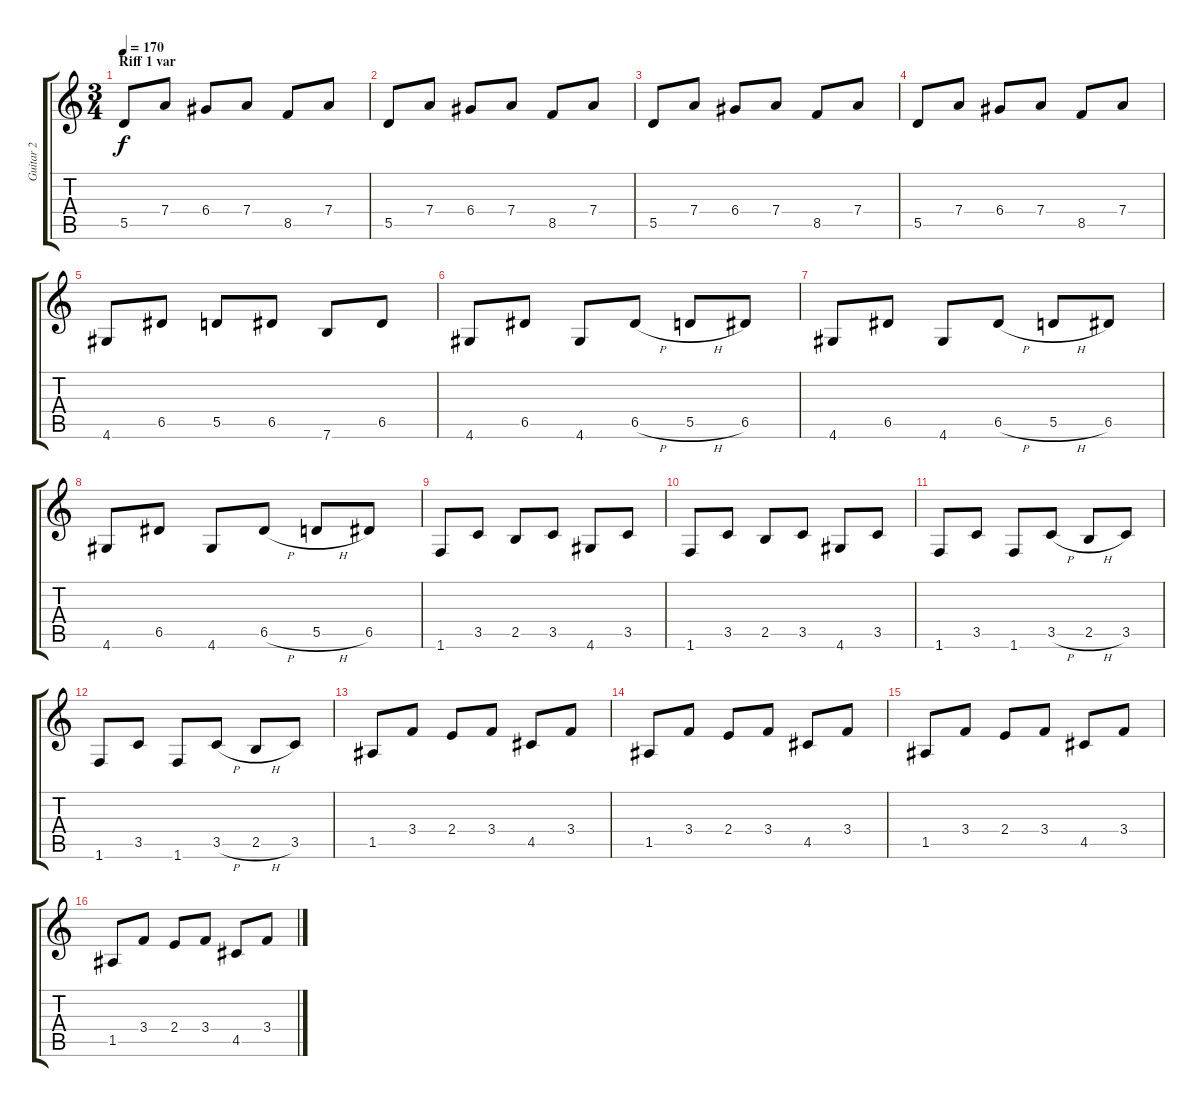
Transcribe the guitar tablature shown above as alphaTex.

\track ("Guitar 2" "Guitar 2") {instrument overdrivenguitar}
\staff {score tabs}
\tuning (E4 B3 G3 D3 A2 E2) {hide}
\ts (3 4)
\section ("" "Riff 1 var")
\tempo 170
\clef g2
\ks c
5.5.8{dy f} 7.4.8 6.4.8 7.4.8 8.5.8 7.4.8 |
5.5.8 7.4.8 6.4.8 7.4.8 8.5.8 7.4.8 |
5.5.8 7.4.8 6.4.8 7.4.8 8.5.8 7.4.8 |
5.5.8 7.4.8 6.4.8 7.4.8 8.5.8 7.4.8 |
4.6.8 6.5.8 5.5.8 6.5.8 7.6.8 6.5.8 |
4.6.8 6.5.8 4.6.8 6.5{h}.8 5.5{h}.8 6.5.8 |
4.6.8 6.5.8 4.6.8 6.5{h}.8 5.5{h}.8 6.5.8 |
4.6.8 6.5.8 4.6.8 6.5{h}.8 5.5{h}.8 6.5.8 |
1.6.8 3.5.8 2.5.8 3.5.8 4.6.8 3.5.8 |
1.6.8 3.5.8 2.5.8 3.5.8 4.6.8 3.5.8 |
1.6.8 3.5.8 1.6.8 3.5{h}.8 2.5{h}.8 3.5.8 |
1.6.8 3.5.8 1.6.8 3.5{h}.8 2.5{h}.8 3.5.8 |
1.5.8 3.4.8 2.4.8 3.4.8 4.5.8 3.4.8 |
1.5.8 3.4.8 2.4.8 3.4.8 4.5.8 3.4.8 |
1.5.8 3.4.8 2.4.8 3.4.8 4.5.8 3.4.8 |
1.5.8 3.4.8 2.4.8 3.4.8 4.5.8 3.4.8
